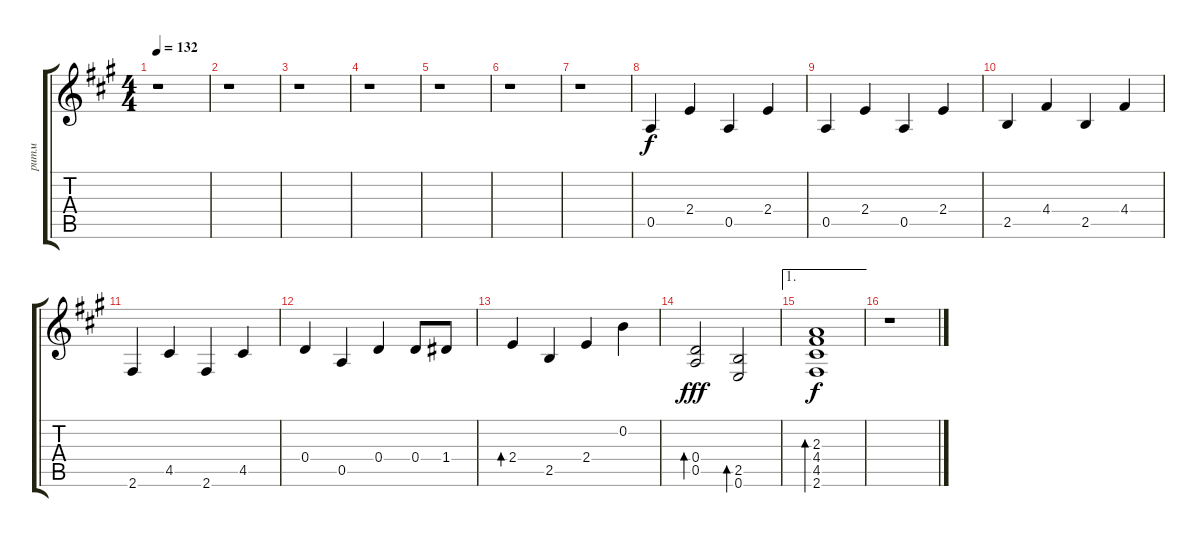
\track ("ритм" "ритм") {instrument acousticguitarsteel}
\staff {score tabs}
\tuning (E4 B3 G3 D3 A2 E2) {hide}
\ts (4 4)
\tempo 132
\clef g2
\ks f#minor
r.1{dy f} |
r.1 |
r.1 |
r.1 |
r.1 |
r.1 |
r.1 |
0.5.4 2.4.4 0.5.4 2.4.4 |
0.5.4 2.4.4 0.5.4 2.4.4 |
2.5.4 4.4.4 2.5.4 4.4.4 |
2.6.4 4.5.4 2.6.4 4.5.4 |
0.4.4 0.5.4 0.4.4 0.4.8 1.4.8 |
2.4.4{bd 60} 2.5.4 2.4.4 0.2.4 |
(0.4 0.5).2{bd 60 dy fff} (2.5 0.6).2{bd 60} |
\ae 1
(2.3 4.4 4.5 2.6).1{bd 60 dy f} |
r.1
